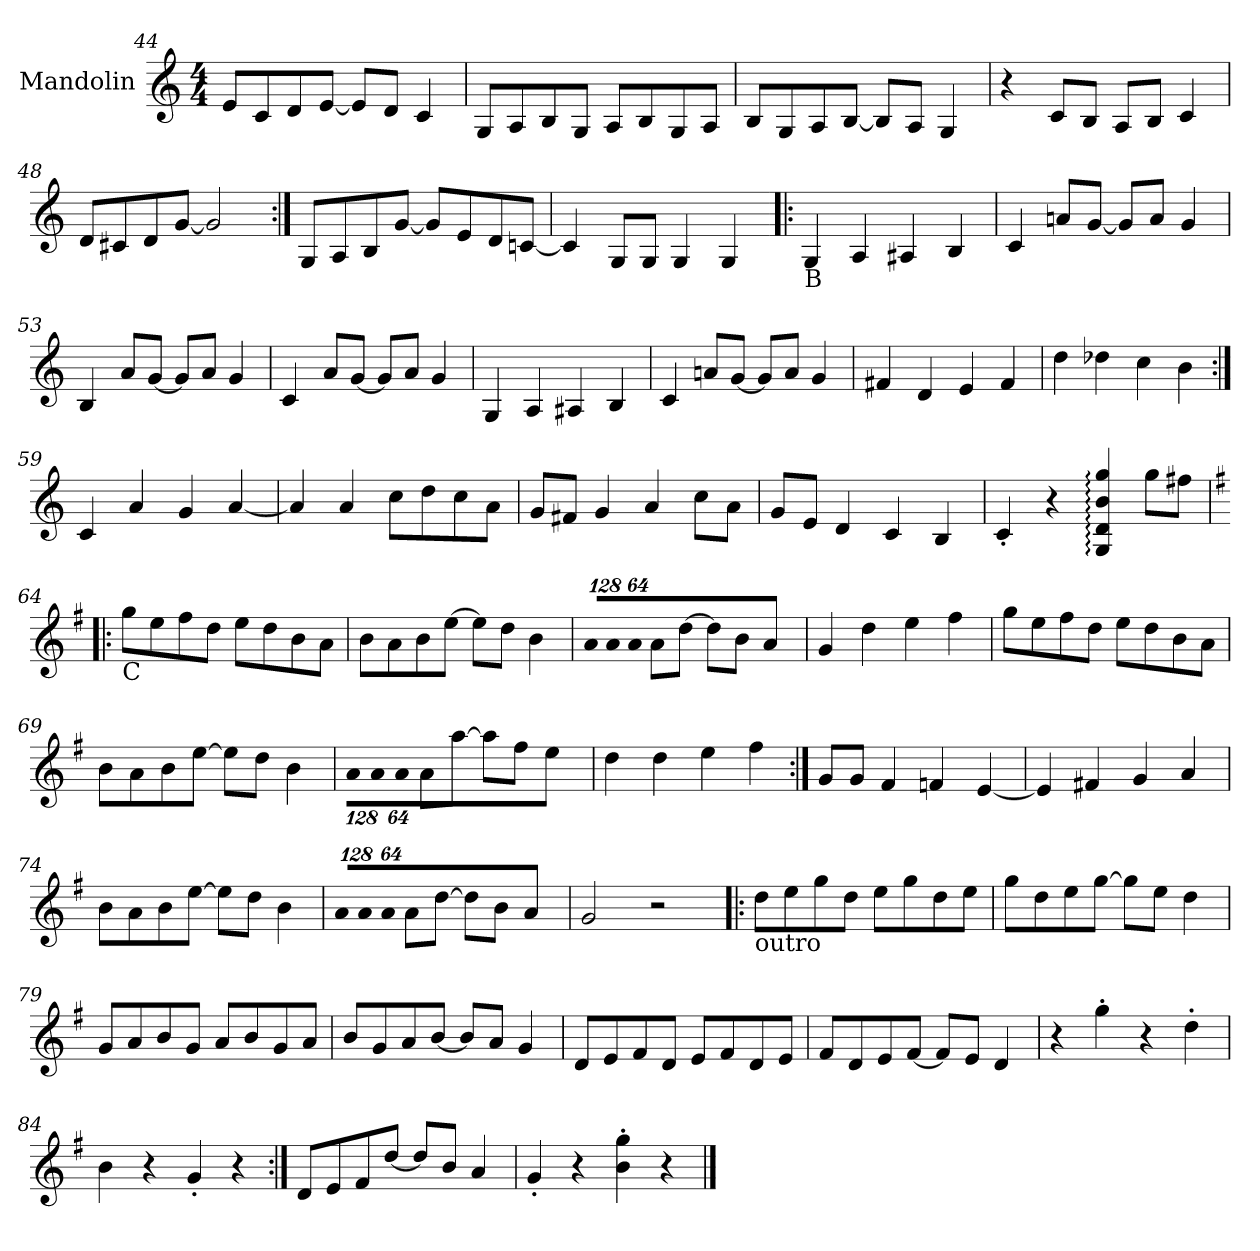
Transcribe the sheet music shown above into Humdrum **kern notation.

**kern
*part1
*staff1
*I"Mandolin
*I'Mand.
!!LO:LB:g=z
*clefG2
*k[]
*C:
*M4/4
=44
8ei/L
8ci/
8di/
[<8ei/J
8ei/L]
8di/J
4ci/
=45
8Gi/L
8Ai/
8Bi/
8Gi/J
8Ai/L
8Bi/
8Gi/
8Ai/J
=46
8Bi/L
8Gi/
8Ai/
[<8Bi/J
8Bi/L]
8Ai/J
4Gi/
!!LO:LB:g=z
=47
4r
8ci/L
8Bi/J
8Ai/L
8Bi/J
4ci/
=48
8di/L
8c#Xi/
8di/
[<8gi/J
2gi/]
=49:|!
8Gi/L
8Ai/
8Bi/
[<8gi/J
8gi/L]
8ei/
8di/
[<8cni/J
=50
4ci/]
8Gi/L
8Gi/J
4Gi/
4Gi/
!!LO:LB:g=z
=51!|:
!LO:TX:b:t=B
4Gi/
4Ai/
4A#Xi/
4Bi/
=52
4ci/
8ani/L
[<8gi/J
8gi/L]
8ai/J
4gi/
=53
4Bi/
8ai/L
[<8gi/J
8gi/L]
8ai/J
4gi/
!!LO:LB:g=z
=54
4ci/
8ai/L
[<8gi/J
8gi/L]
8ai/J
4gi/
=55
4Gi/
4Ai/
4A#Xi/
4Bi/
=56
4ci/
8ani/L
[<8gi/J
8gi/L]
8ai/J
4gi/
=57
4f#Xi/
4di/
4ei/
4f#i/
=58
4ddi\
4dd-Xi\
4cci\
4bi\
!!LO:LB:g=z
=59:|!
4ci/
4ai/
4gi/
[<4ai/
=60
4ai/]
4ai/
8cci\L
8ddi\
8cci\
8ai\J
=61
8gi/L
8f#Xi/J
4gi/
4ai/
8cci\L
8ai\J
=62
8gi/L
8ei/J
4di/
4ci/
4Bi/
=63
4c'i/
4r
4Gi/: 4di: 4bi: 4ggi:
8ggi\L
8ff#Xi\J
!!LO:LB:g=z
=64!|:
*k[f#]
*G:
!LO:TX:b:t=C
8ggi\L
8eei\
8ff#i\
8ddi\J
8eei\L
8ddi\
8bi\
8ai\J
=65
8bi\L
8ai\
8bi\
[>8eei\J
8eei\L]
8ddi\J
4bi\
=66
*Xbrackettup
!LO:N:vis=8
1024%85ai/L
!LO:N:vis=8
1024%85ai/
!LO:N:vis=8
512%43ai/J
8ai\L
[>8ddi\J
8ddi\L]
8bi\J
4ai/
!!LO:LB:g=z
=67
4gi/
4ddi\
4eei\
4ff#i\
=68
8ggi\L
8eei\
8ff#i\
8ddi\J
8eei\L
8ddi\
8bi\
8ai\J
=69
8bi\L
8ai\
8bi\
[>8eei\J
8eei\L]
8ddi\J
4bi\
!!LO:LB:g=z
=70
!LO:N:vis=8
1024%85ai/L
!LO:N:vis=8
1024%85ai/
!LO:N:vis=8
512%43ai/J
8ai\L
[>8aai\J
8aai\L]
8ff#i\J
4eei\
=71
4ddi\
4ddi\
4eei\
4ff#i\
!!LO:PB:g=z
=72:|!
8gi/L
8gi/J
4f#i/
4fni/
[<4ei/
=73
4ei/]
4f#Xi/
4gi/
4ai/
=74
8bi\L
8ai\
8bi\
[>8eei\J
8eei\L]
8ddi\J
4bi\
=75
!LO:N:vis=8
1024%85ai/L
!LO:N:vis=8
1024%85ai/
!LO:N:vis=8
512%43ai/J
8ai\L
[>8ddi\J
8ddi\L]
8bi\J
4ai/
=76
2gi/
2r
!!LO:LB:g=z
=77!|:
!LO:TX:b:t=outro
8ddi\L
8eei\
8ggi\
8ddi\J
8eei\L
8ggi\
8ddi\
8eei\J
=78
8ggi\L
8ddi\
8eei\
[>8ggi\J
8ggi\L]
8eei\J
4ddi\
=79
8gi/L
8ai/
8bi/
8gi/J
8ai/L
8bi/
8gi/
8ai/J
!!LO:LB:g=z
=80
8bi/L
8gi/
8ai/
[<8bi/J
8bi/L]
8ai/J
4gi/
=81
8di/L
8ei/
8f#i/
8di/J
8ei/L
8f#i/
8di/
8ei/J
=82
8f#i/L
8di/
8ei/
[<8f#i/J
8f#i/L]
8ei/J
4di/
!!LO:LB:g=z
=83
4r
4gg'i\
4r
4dd'i\
=84
4bi\
4r
4g'i/
4r
=85:|!
8di/L
8ei/
8f#i/
[<8ddi/J
8ddi/L]
8bi/J
4ai/
=86
4g'i/
4r
4bi\' 4ggi'
4r
==
*-
